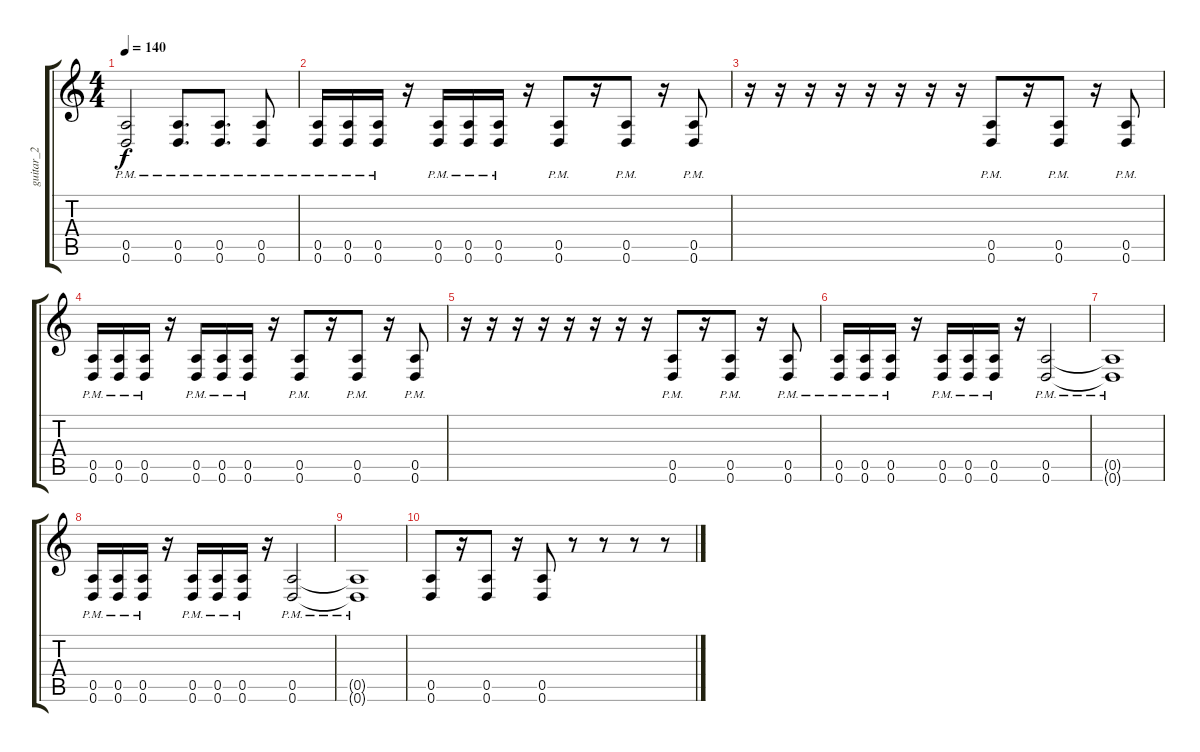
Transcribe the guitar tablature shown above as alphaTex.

\track ("guitar_2" "guitar_2") {instrument distortionguitar}
\staff {score tabs}
\tuning (E4 B3 G3 D3 A2 D2) {hide}
\ts (4 4)
\tempo 140
\clef g2
\ks c
(0.5{pm t} 0.6{pm t}).2{dy f} (0.5{pm} 0.6{pm}).8{d} (0.5{pm} 0.6{pm}).8{d} (0.5{pm} 0.6{pm}).8 |
(0.5{pm} 0.6{pm}).16 (0.5{pm} 0.6{pm}).16 (0.5{pm} 0.6{pm}).16 r.16 (0.5{pm} 0.6{pm}).16 (0.5{pm} 0.6{pm}).16 (0.5{pm} 0.6{pm}).16 r.16 (0.5{pm} 0.6{pm}).8 r.16 (0.5{pm} 0.6{pm}).8 r.16 (0.5{pm} 0.6{pm}).8 |
r.16 r.16 r.16 r.16 r.16 r.16 r.16 r.16 (0.5{pm} 0.6{pm}).8 r.16 (0.5{pm} 0.6{pm}).8 r.16 (0.5{pm} 0.6{pm}).8 |
(0.5{pm} 0.6{pm}).16 (0.5{pm} 0.6{pm}).16 (0.5{pm} 0.6{pm}).16 r.16 (0.5{pm} 0.6{pm}).16 (0.5{pm} 0.6{pm}).16 (0.5{pm} 0.6{pm}).16 r.16 (0.5{pm} 0.6{pm}).8 r.16 (0.5{pm} 0.6{pm}).8 r.16 (0.5{pm} 0.6{pm}).8 |
r.16 r.16 r.16 r.16 r.16 r.16 r.16 r.16 (0.5{pm} 0.6{pm}).8 r.16 (0.5{pm} 0.6{pm}).8 r.16 (0.5{pm} 0.6{pm}).8 |
(0.5{pm} 0.6{pm}).16 (0.5{pm} 0.6{pm}).16 (0.5{pm} 0.6{pm}).16 r.16 (0.5{pm} 0.6{pm}).16 (0.5{pm} 0.6{pm}).16 (0.5{pm} 0.6{pm}).16 r.16 (0.5{pm} 0.6{pm}).2 |
(0.5{pm t} 0.6{pm t}).1 |
(0.5{pm} 0.6{pm}).16 (0.5{pm} 0.6{pm}).16 (0.5{pm} 0.6{pm}).16 r.16 (0.5{pm} 0.6{pm}).16 (0.5{pm} 0.6{pm}).16 (0.5{pm} 0.6{pm}).16 r.16 (0.5{pm} 0.6{pm}).2 |
(0.5{pm t} 0.6{pm t}).1 |
(0.5 0.6).8 r.16 (0.5 0.6).8 r.16 (0.5 0.6).8 r.8 r.8 r.8 r.8
